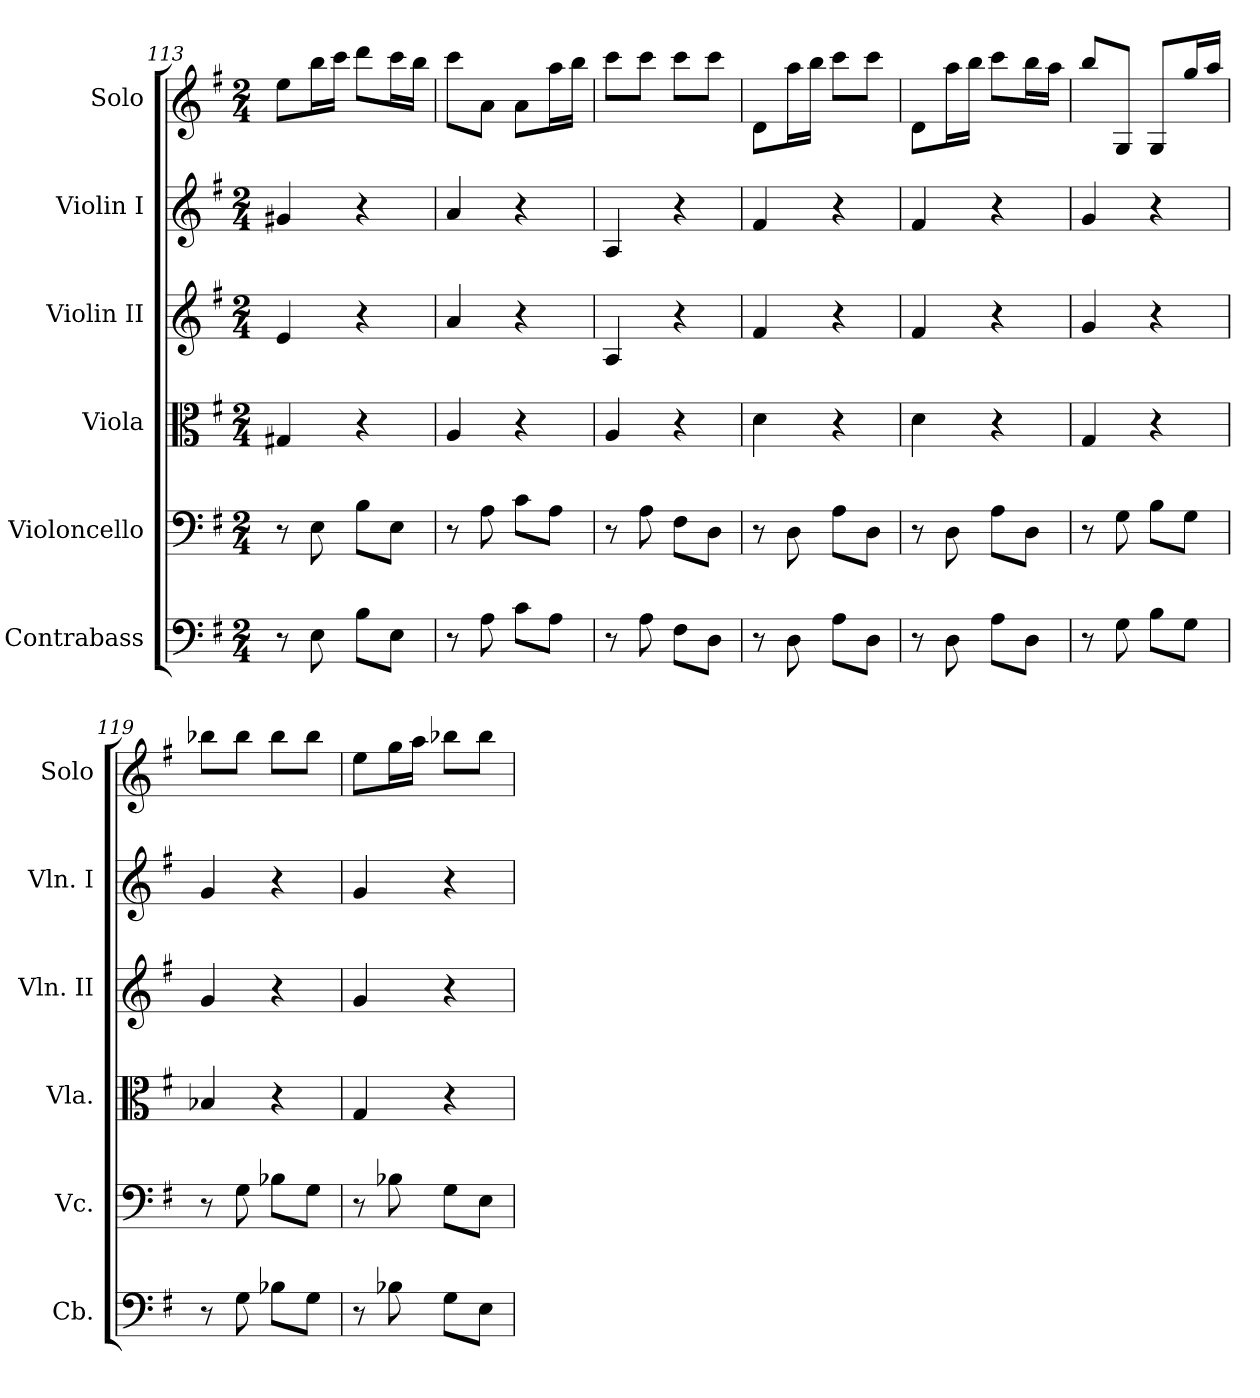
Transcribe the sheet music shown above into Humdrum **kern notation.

**kern	**kern	**kern	**kern	**kern	**kern
*part6	*part5	*part4	*part3	*part2	*part1
*staff6	*staff5	*staff4	*staff3	*staff2	*staff1
*I"Contrabass	*I"Violoncello	*I"Viola	*I"Violin II	*I"Violin I	*I"Solo
*I'Cb.	*I'Vc.	*I'Vla.	*I'Vln. II	*I'Vln. I	*I'Solo
*clefF4	*clefF4	*clefC3	*clefG2	*clefG2	*clefG2
*ITrd7c12	*	*	*	*	*
*k[f#]	*k[f#]	*k[f#]	*k[f#]	*k[f#]	*k[f#]
*M2/4	*M2/4	*M2/4	*M2/4	*M2/4	*M2/4
=113	=113	=113	=113	=113	=113
8r	8r	4G#X/	4e/	4g#X/	8ee\L
8EE\	8E\	.	.	.	16bb\L
.	.	.	.	.	16ccc\JJ
8BB\L	8B\L	4r	4r	4r	8ddd\L
8EE\J	8E\J	.	.	.	16ccc\L
.	.	.	.	.	16bb\JJ
=114	=114	=114	=114	=114	=114
8r	8r	4A/	4a/	4a/	8ccc\L
8AA\	8A\	.	.	.	8a\J
8C\L	8c\L	4r	4r	4r	8a\L
8AA\J	8A\J	.	.	.	16aa\L
.	.	.	.	.	16bb\JJ
!!LO:PB:g=z
=115	=115	=115	=115	=115	=115
8r	8r	4A/	4A/	4A/	8ccc\L
8AA\	8A\	.	.	.	8ccc\J
8FF#\L	8F#\L	4r	4r	4r	8ccc\L
8DD\J	8D\J	.	.	.	8ccc\J
=116	=116	=116	=116	=116	=116
8r	8r	4d\	4f#/	4f#/	8d\L
8DD\	8D\	.	.	.	16aa\L
.	.	.	.	.	16bb\JJ
8AA\L	8A\L	4r	4r	4r	8ccc\L
8DD\J	8D\J	.	.	.	8ccc\J
=117	=117	=117	=117	=117	=117
8r	8r	4d\	4f#/	4f#/	8d\L
8DD\	8D\	.	.	.	16aa\L
.	.	.	.	.	16bb\JJ
8AA\L	8A\L	4r	4r	4r	8ccc\L
8DD\J	8D\J	.	.	.	16bb\L
.	.	.	.	.	16aa\JJ
=118	=118	=118	=118	=118	=118
8r	8r	4G/	4g/	4g/	8bb/L
8GG\	8G\	.	.	.	8G/J
8BB\L	8B\L	4r	4r	4r	8G/L
8GG\J	8G\J	.	.	.	16gg/L
.	.	.	.	.	16aa/JJ
=119	=119	=119	=119	=119	=119
8r	8r	4B-X/	4g/	4g/	8bb-X\L
8GG\	8G\	.	.	.	8bb-\J
8BB-X\L	8B-X\L	4r	4r	4r	8bb-\L
8GG\J	8G\J	.	.	.	8bb-\J
=120	=120	=120	=120	=120	=120
8r	8r	4G/	4g/	4g/	8ee\L
8BB-X\	8B-X\	.	.	.	16gg\L
.	.	.	.	.	16aa\JJ
8GG\L	8G\L	4r	4r	4r	8bb-X\L
8EE\J	8E\J	.	.	.	8bb-\J
=	=	=	=	=	=
*-	*-	*-	*-	*-	*-
